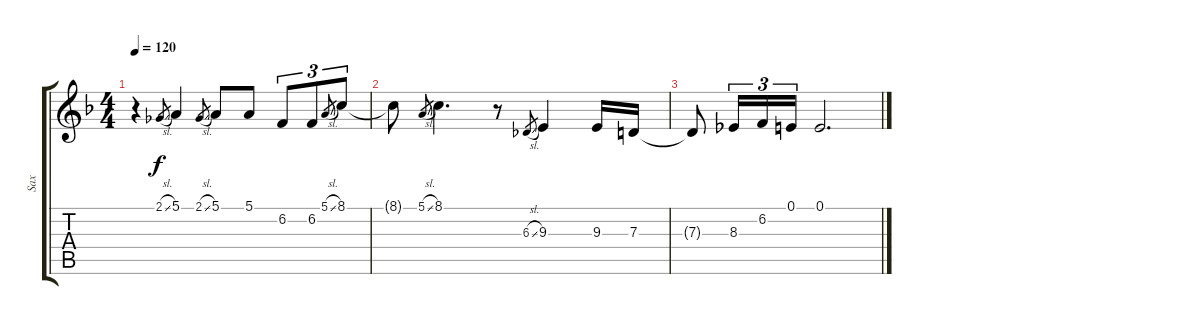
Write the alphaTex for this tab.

\track ("Sax" "Sax") {instrument tenorsax}
\staff {score tabs}
\tuning (E4 B3 G3 D3 A2 E2) {hide}
\ts (4 4)
\tempo 120
\clef g2
\ks f
r.4{dy f} 2.1{sl}.8{gr} 5.1.4 2.1{sl}.8{gr} 5.1.8 5.1.8 6.2.8{tu (3 2)} 6.2.8{tu (3 2)} 5.1{sl}.8{gr} 8.1.8{tu (3 2)} |
8.1{t}.8 5.1{sl}.8{gr} 8.1.4{d} r.8 6.3{sl}.8{gr} 9.3.4 9.3.16 7.3.16 |
7.3{t}.8 8.3.16{tu (3 2)} 6.2.16{tu (3 2)} 0.1.16{tu (3 2)} 0.1.2{d}
